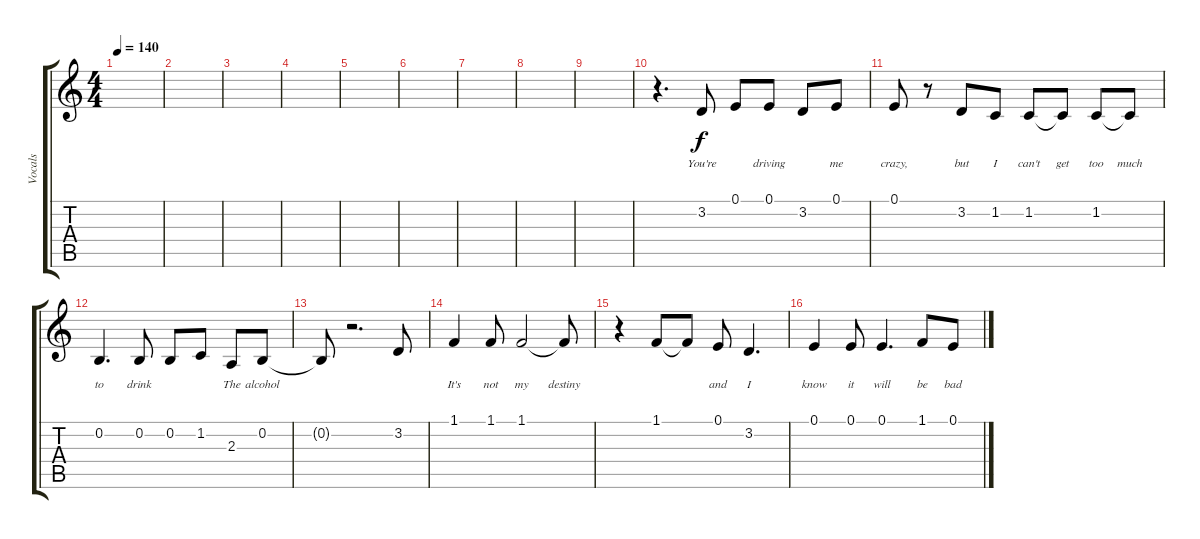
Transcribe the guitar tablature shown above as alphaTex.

\track ("Vocals" "Vocals") {instrument cello}
\staff {score tabs}
\tuning (E4 B3 G3 D3 A2 E2) {hide}
\ts (4 4)
\tempo 140
\clef g2
\ks c
|
|
|
|
|
|
|
|
|
r.4{d} 3.2.8{lyrics (0 "") lyrics (1 "You're") lyrics (2 "") lyrics (3 "") lyrics (4 "")} 0.1.8{lyrics (0 "") lyrics (1 "") lyrics (2 "") lyrics (3 "") lyrics (4 "")} 0.1.8{lyrics (0 "") lyrics (1 "driving") lyrics (2 "") lyrics (3 "") lyrics (4 "")} 3.2.8{lyrics (0 "") lyrics (1 "") lyrics (2 "") lyrics (3 "") lyrics (4 "")} 0.1.8{lyrics (0 "") lyrics (1 "me") lyrics (2 "") lyrics (3 "") lyrics (4 "")} |
0.1.8{lyrics (0 "") lyrics (1 "crazy,") lyrics (2 "") lyrics (3 "") lyrics (4 "")} r.8 3.2.8{lyrics (0 "") lyrics (1 "but") lyrics (2 "") lyrics (3 "") lyrics (4 "")} 1.2.8{lyrics (0 "") lyrics (1 "I") lyrics (2 "") lyrics (3 "") lyrics (4 "")} 1.2.8{lyrics (0 "") lyrics (1 "can't") lyrics (2 "") lyrics (3 "") lyrics (4 "")} 1.2{t}.8{lyrics (0 "") lyrics (1 "get") lyrics (2 "") lyrics (3 "") lyrics (4 "")} 1.2.8{lyrics (0 "") lyrics (1 "too") lyrics (2 "") lyrics (3 "") lyrics (4 "")} 1.2{t}.8{lyrics (0 "") lyrics (1 "much") lyrics (2 "") lyrics (3 "") lyrics (4 "")} |
0.2.4{d lyrics (0 "") lyrics (1 "to") lyrics (2 "") lyrics (3 "") lyrics (4 "")} 0.2.8{lyrics (0 "") lyrics (1 "drink") lyrics (2 "") lyrics (3 "") lyrics (4 "")} 0.2.8{lyrics (0 "") lyrics (1 "") lyrics (2 "") lyrics (3 "") lyrics (4 "")} 1.2.8{lyrics (0 "") lyrics (1 "") lyrics (2 "") lyrics (3 "") lyrics (4 "")} 2.3.8{lyrics (0 "") lyrics (1 "The") lyrics (2 "") lyrics (3 "") lyrics (4 "")} 0.2.8{lyrics (0 "") lyrics (1 "alcohol") lyrics (2 "") lyrics (3 "") lyrics (4 "")} |
0.2{t}.8{lyrics (0 "") lyrics (1 "") lyrics (2 "") lyrics (3 "") lyrics (4 "")} r.2{d} 3.2.8{lyrics (0 "") lyrics (1 "") lyrics (2 "") lyrics (3 "") lyrics (4 "")} |
1.1.4{lyrics (0 "") lyrics (1 "It's") lyrics (2 "") lyrics (3 "") lyrics (4 "")} 1.1.8{lyrics (0 "") lyrics (1 "not") lyrics (2 "") lyrics (3 "") lyrics (4 "")} 1.1.2{lyrics (0 "") lyrics (1 "my") lyrics (2 "") lyrics (3 "") lyrics (4 "")} 1.1{t}.8{lyrics (0 "") lyrics (1 "destiny") lyrics (2 "") lyrics (3 "") lyrics (4 "")} |
r.4 1.1.8{lyrics (0 "") lyrics (1 "") lyrics (2 "") lyrics (3 "") lyrics (4 "")} 1.1{t}.8{lyrics (0 "") lyrics (1 "") lyrics (2 "") lyrics (3 "") lyrics (4 "")} 0.1.8{lyrics (0 "") lyrics (1 "and") lyrics (2 "") lyrics (3 "") lyrics (4 "")} 3.2.4{d lyrics (0 "") lyrics (1 "I") lyrics (2 "") lyrics (3 "") lyrics (4 "")} |
0.1.4{lyrics (0 "") lyrics (1 "know") lyrics (2 "") lyrics (3 "") lyrics (4 "")} 0.1.8{lyrics (0 "") lyrics (1 "it") lyrics (2 "") lyrics (3 "") lyrics (4 "")} 0.1.4{d lyrics (0 "") lyrics (1 "will") lyrics (2 "") lyrics (3 "") lyrics (4 "")} 1.1.8{lyrics (0 "") lyrics (1 "be") lyrics (2 "") lyrics (3 "") lyrics (4 "")} 0.1.8{lyrics (0 "") lyrics (1 "bad") lyrics (2 "") lyrics (3 "") lyrics (4 "")}
